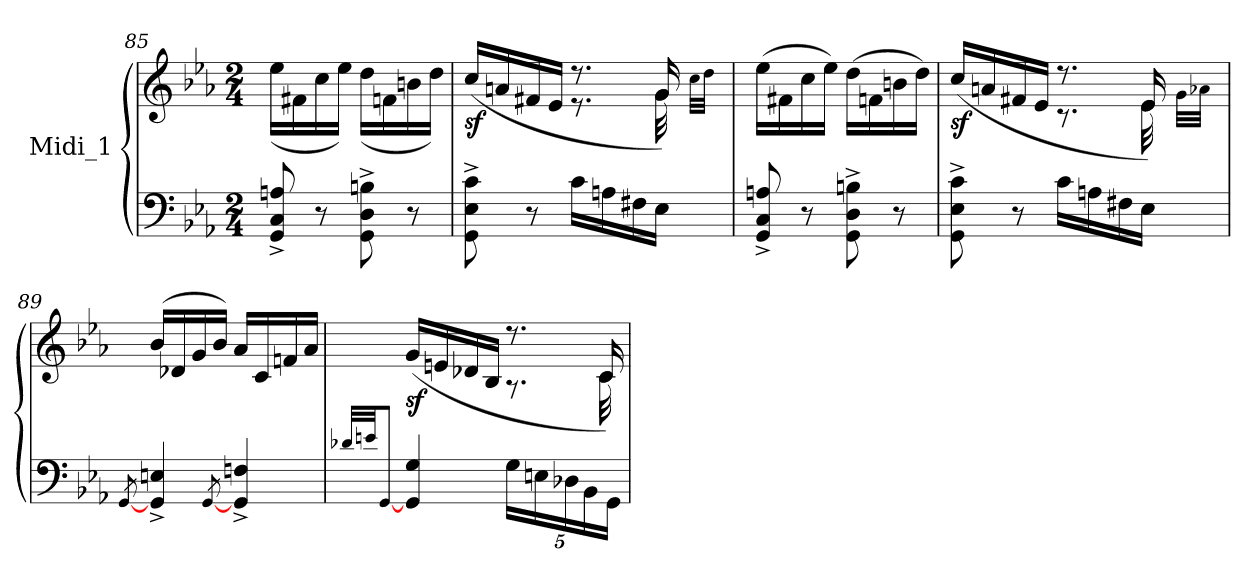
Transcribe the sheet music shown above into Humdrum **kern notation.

**kern	**kern	**dynam
*part1	*part1	*part1
*staff2	*staff1	*staff1/2
*I"Midi_1	*	*
*clefF4	*clefG2	*
*k[b-e-a-]	*k[b-e-a-]	*
*E-:	*E-:	*
*M2/4	*M2/4	*
=85	=85	=85
*	*^	*
8GG/^ 8C/^ 8An/^	2ryy	(>16ee-\LL	.
.	.	16f#X\	.
8r	.	16cc\	.
.	.	16ee-\JJ)	.
8GG\^ 8D\^ 8Bn\^	.	(>16dd\LL	.
.	.	16fn\	.
8r	.	16bn\	.
.	.	16dd\JJ)	.
!!LO:LB:g=z	!!
=86	=86	=86	=86
!	!	!	!LO:DY:b
8GG\^ 8E-\^ 8c\^	(16cc/LL	4ryy	sf
.	16an/	.	.
8r	16f#X/	.	.
.	16e-/JJ	.	.
16c\LL	8.r	8.r	.
16An\	.	.	.
16F#X\	.	.	.
16E-\JJ	16g/)	32g\	.
.	.	32qcc\LLL	.
.	.	32qdd\JJJ	.
.	.	32ryy	.
=87	=87	=87	=87
8GG/^ 8C/^ 8An/^	(>16ee-\LL	2ryy	.
.	16f#X\	.	.
8r	16cc\	.	.
.	16ee-\JJ)	.	.
8GG\^ 8D\^ 8Bn\^	(>16dd\LL	.	.
.	16fn\	.	.
8r	16bn\	.	.
.	16dd\JJ)	.	.
=88	=88	=88	=88
!	!	!	!LO:DY:b
8GG\^ 8E-\^ 8c\^	(16cc/LL	4ryy	sf
.	16an/	.	.
8r	16f#X/	.	.
.	16e-/JJ	.	.
16c\LL	8.r	8.r	.
16An\	.	.	.
16F#X\	.	.	.
16E-\JJ	16e-/)	32e-\	.
.	.	32qg\LLL	.
.	.	32qa-i\JJJ	.
.	.	32ryy	.
!!LO:LB:g=z	!!
=89	=89	=89	=89
[8qGG/	.	.	.
4GG/^ 4Eni/^	(16b-i/LL	2ryy	.
.	16d-X/	.	.
.	16g/	.	.
.	16b-/JJ)	.	.
[8qGG/	.	.	.
4GG/^ 4Fni/^	16a-i/LL	.	.
.	16c/	.	.
.	16fni/	.	.
.	16a-/JJ	.	.
!!LO:LB:g=z	!!
=90	=90	=90	=90
32qd-X/LLL	.	.	.
32qen/JJ	.	.	.
[8qGG/J	.	.	.
!	!	!	!LO:DY:b
4GG/ 4G/	(16g/LL	4ryy	sf
.	16en/	.	.
.	16d-X/	.	.
.	16B-/JJ	.	.
*Xbrackettup	*	*	*
20G\LL	8.r	8.r	.
20En\	.	.	.
20D-X\	.	.	.
20BB-\	.	.	.
.	16c/)	32c\	.
20GG\JJ	.	.	.
.	.	32ryy	.
*	*v	*v	*
=	=	=
*-	*-	*-
